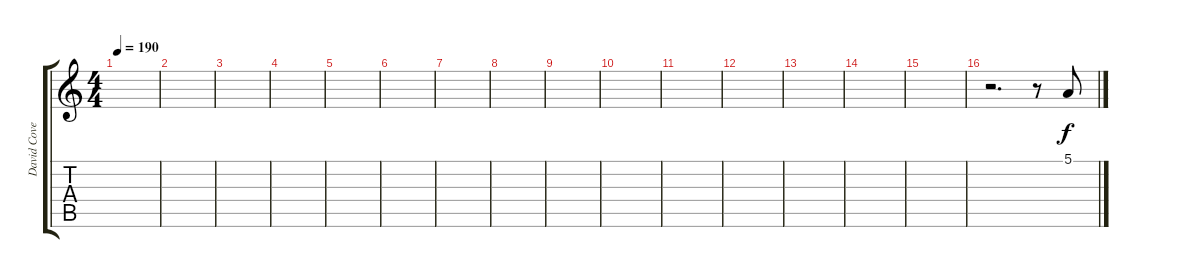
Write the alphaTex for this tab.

\track ("David Coverdale" "David Cove") {instrument clarinet}
\staff {score tabs}
\tuning (E4 B3 G3 D3 A2 E2) {hide}
\ts (4 4)
\tempo 190
\clef g2
\ks c
|
|
|
|
|
|
|
|
|
|
|
|
|
|
|
r.2{d} r.8 5.1.8
